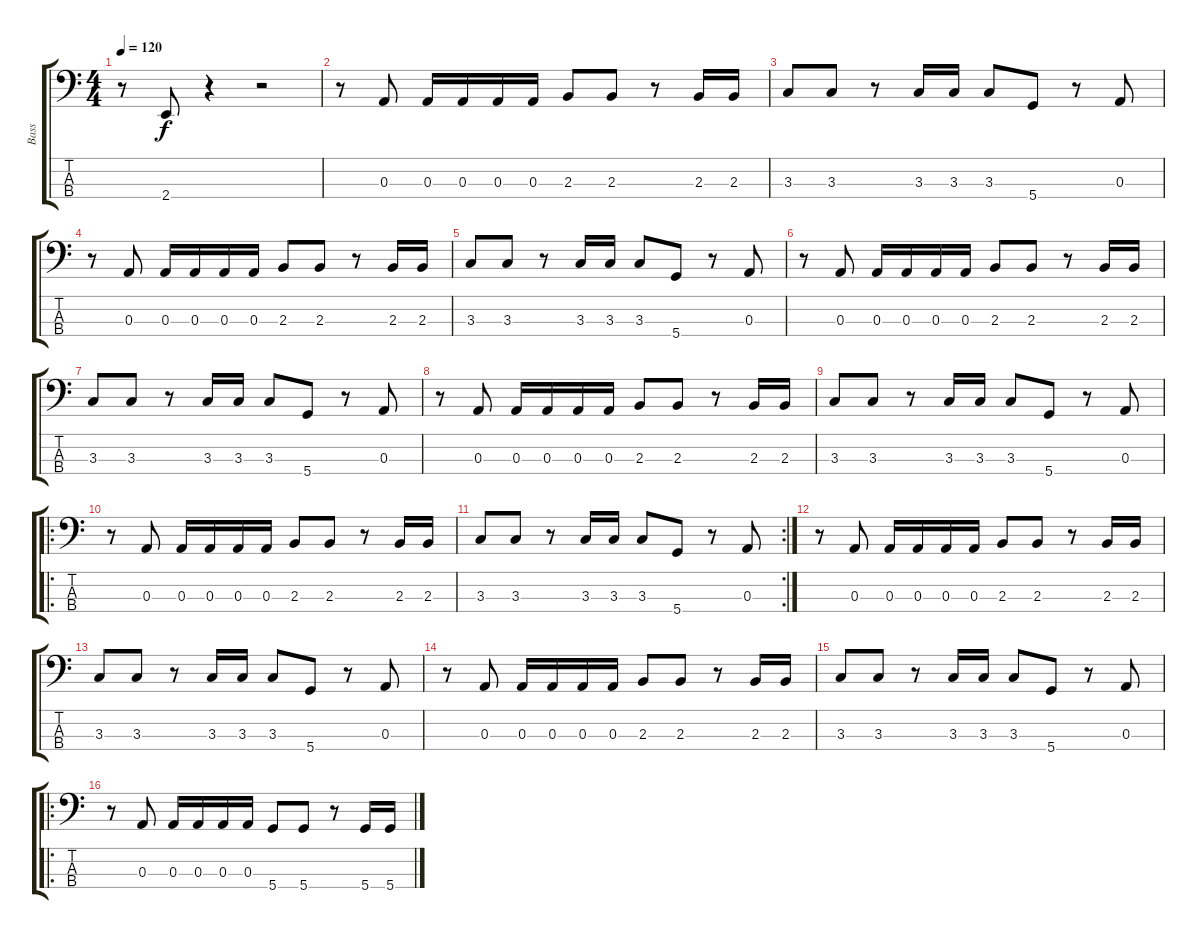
\track ("Bass" "Bass") {instrument electricbasspick}
\staff {score tabs}
\tuning (G2 D2 A1 D1) {hide}
\ts (4 4)
\tempo 120
\clef f4
\ks c
r.8{dy f} 2.4.8 r.4 r.2 |
r.8 0.3.8 0.3.16 0.3.16 0.3.16 0.3.16 2.3.8 2.3.8 r.8 2.3.16 2.3.16 |
3.3.8 3.3.8 r.8 3.3.16 3.3.16 3.3.8 5.4.8 r.8 0.3.8 |
r.8 0.3.8 0.3.16 0.3.16 0.3.16 0.3.16 2.3.8 2.3.8 r.8 2.3.16 2.3.16 |
3.3.8 3.3.8 r.8 3.3.16 3.3.16 3.3.8 5.4.8 r.8 0.3.8 |
r.8 0.3.8 0.3.16 0.3.16 0.3.16 0.3.16 2.3.8 2.3.8 r.8 2.3.16 2.3.16 |
3.3.8 3.3.8 r.8 3.3.16 3.3.16 3.3.8 5.4.8 r.8 0.3.8 |
r.8 0.3.8 0.3.16 0.3.16 0.3.16 0.3.16 2.3.8 2.3.8 r.8 2.3.16 2.3.16 |
3.3.8 3.3.8 r.8 3.3.16 3.3.16 3.3.8 5.4.8 r.8 0.3.8 |
\ro
r.8 0.3.8 0.3.16 0.3.16 0.3.16 0.3.16 2.3.8 2.3.8 r.8 2.3.16 2.3.16 |
\rc 2
3.3.8 3.3.8 r.8 3.3.16 3.3.16 3.3.8 5.4.8 r.8 0.3.8 |
r.8 0.3.8 0.3.16 0.3.16 0.3.16 0.3.16 2.3.8 2.3.8 r.8 2.3.16 2.3.16 |
3.3.8 3.3.8 r.8 3.3.16 3.3.16 3.3.8 5.4.8 r.8 0.3.8 |
r.8 0.3.8 0.3.16 0.3.16 0.3.16 0.3.16 2.3.8 2.3.8 r.8 2.3.16 2.3.16 |
3.3.8 3.3.8 r.8 3.3.16 3.3.16 3.3.8 5.4.8 r.8 0.3.8 |
\ro
r.8 0.3.8 0.3.16 0.3.16 0.3.16 0.3.16 5.4.8 5.4.8 r.8 5.4.16 5.4.16
